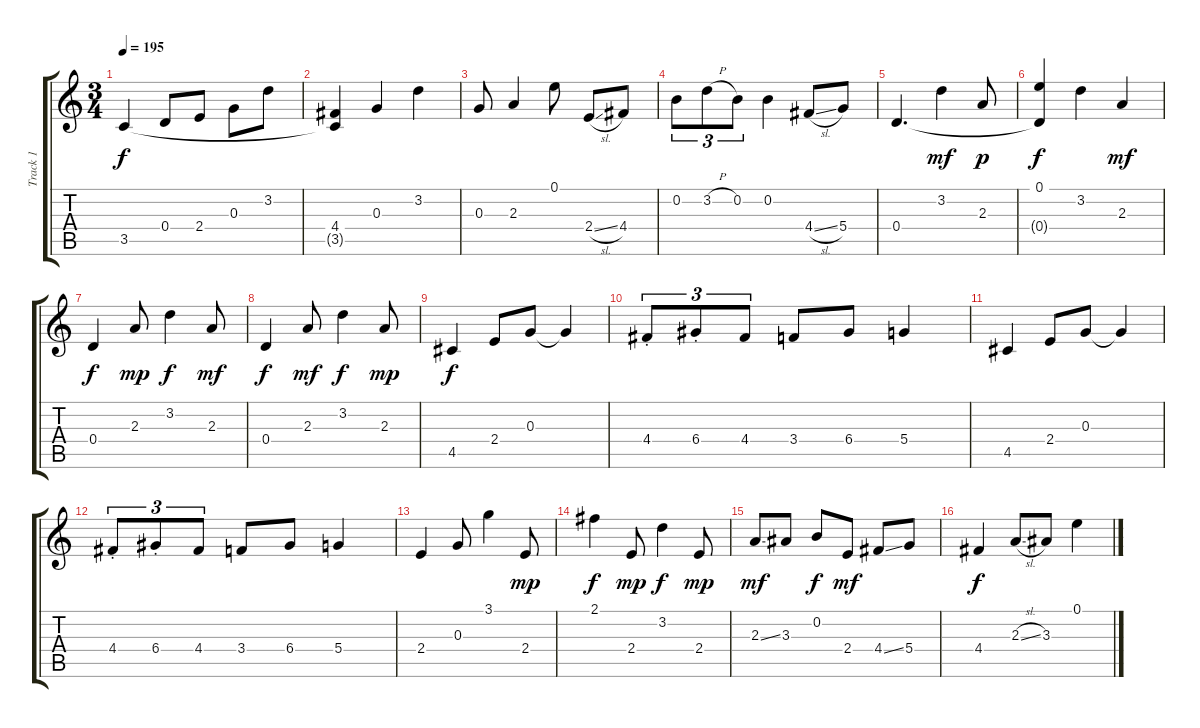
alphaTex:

\track ("Track 1" "Track 1") {instrument acousticguitarnylon}
\staff {score tabs}
\tuning (E4 B3 G3 D3 A2 E2) {hide}
\ts (3 4)
\tempo 195
\clef g2
\ks c
3.5.4{dy f instrument acousticguitarnylon} 0.4.8 2.4.8 0.3.8 3.2.8 |
(4.4 3.5{t}).4 0.3.4 3.2.4 |
0.3.8 2.3.4 0.1.8 2.4{sl}.8 4.4.8 |
0.2.8{tu (3 2)} 3.2{h}.8{tu (3 2)} 0.2.8{tu (3 2)} 0.2.4 4.4{sl}.8 5.4.8 |
0.4.4{d} 3.2.4{dy mf} 2.3.8{dy p} |
(0.1 0.4{t}).4{dy f} 3.2.4 2.3.4{dy mf} |
0.4.4{dy f} 2.3.8{dy mp} 3.2.4{dy f} 2.3.8{dy mf} |
0.4.4{dy f} 2.3.8{dy mf} 3.2.4{dy f} 2.3.8{dy mp} |
4.5.4{dy f} 2.4.8 0.3.8 0.3{t}.4 |
4.4{st}.8{tu (3 2)} 6.4{st}.8{tu (3 2)} 4.4.8{tu (3 2)} 3.4.8 6.4.8 5.4.4 |
4.5.4 2.4.8 0.3.8 0.3{t}.4 |
4.4{st}.8{tu (3 2)} 6.4{st}.8{tu (3 2)} 4.4.8{tu (3 2)} 3.4.8 6.4.8 5.4.4 |
2.4.4 0.3.8 3.1.4 2.4.8{dy mp} |
2.1.4{dy f} 2.4.8{dy mp} 3.2.4{dy f} 2.4.8{dy mp} |
2.3{ss}.8{dy mf} 3.3.8 0.2.8{dy f} 2.4.8{dy mf} 4.4{ss}.8 5.4.8 |
4.4.4{dy f} 2.3{sl}.8 3.3.8 0.1.4
